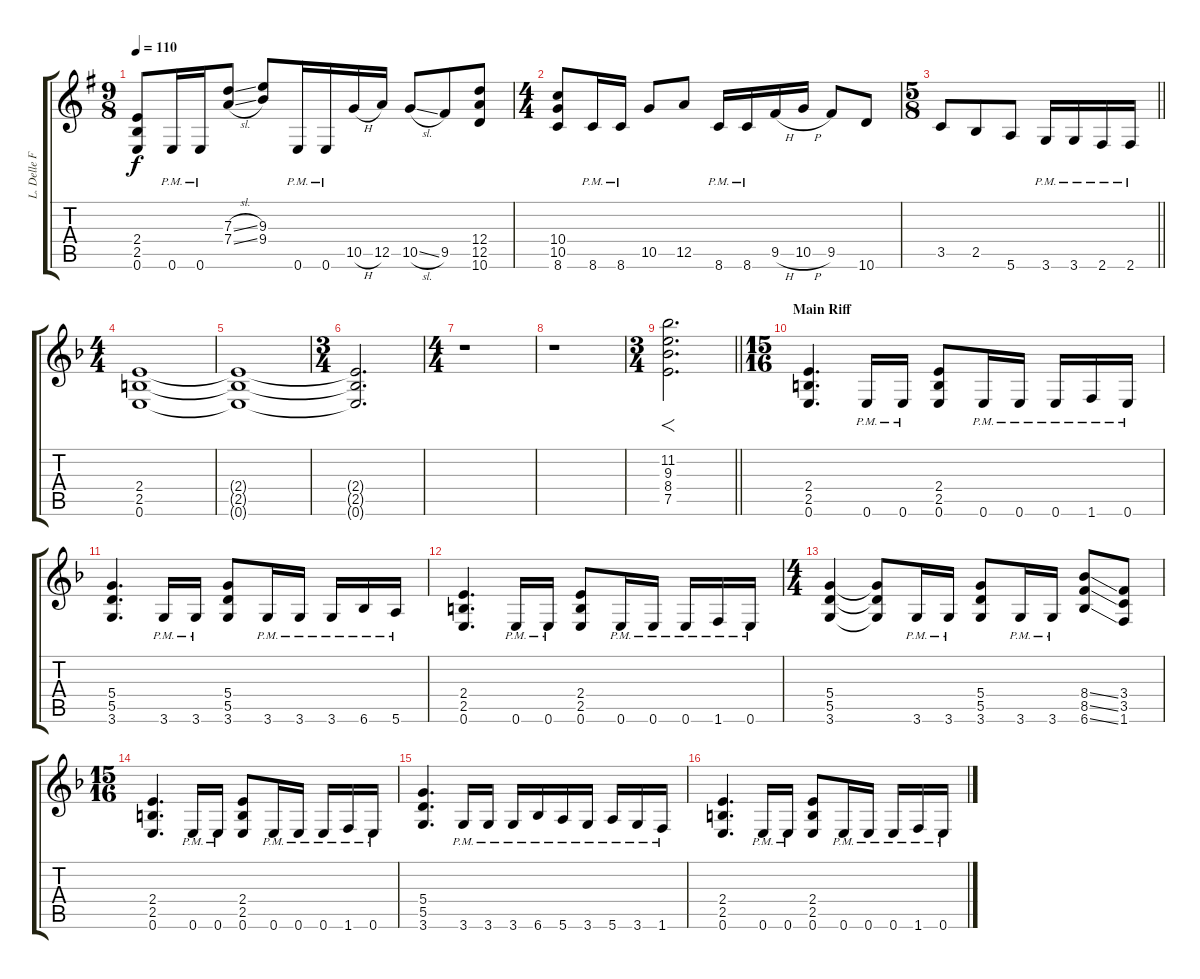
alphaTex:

\track ("L. Delle Fave (Dist. Guitar R)" "L. Delle F") {instrument overdrivenguitar}
\staff {score tabs}
\tuning (E4 B3 G3 D3 A2 E2) {hide}
\ts (9 8)
\tempo 110
\clef g2
\ks eminor
(2.4 2.5 0.6).8{dy f} 0.6{pm}.16 0.6{pm}.16 (7.3{sl} 7.4{sl}).8 (9.3 9.4).8 0.6{pm}.16 0.6{pm}.16 10.5{h}.16 12.5.16 10.5{sl}.8 9.5.8 (12.4 12.5 10.6).8 |
\ts (4 4)
(10.4 10.5 8.6).8 8.6{pm}.16 8.6{pm}.16 10.5.8 12.5.8 8.6{pm}.16 8.6{pm}.16 9.5{h}.16 10.5{h}.16 9.5.8 10.6.8 |
\ts (5 8)
\barLineRight lightlight
3.5.8 2.5.8 5.6.8 3.6{pm}.16 3.6{pm}.16 2.6{pm}.16 2.6{pm}.16 |
\ts (4 4)
\ks dminor
(2.4 2.5 0.6).1{volume 0} |
(2.4{t} 2.5{t} 0.6{t}).1 |
\ts (3 4)
(2.4{t} 2.5{t} 0.6{t}).2{d} |
\ts (4 4)
r.1 |
r.1 |
\ts (3 4)
\barLineRight lightlight
(11.2 9.3 8.4 7.5).2{f d volume 12} |
\ts (15 16)
\section ("" "Main Riff")
(2.4 2.5 0.6).4{d} 0.6{pm}.16 0.6{pm}.16 (2.4 2.5 0.6).8 0.6{pm}.16 0.6{pm}.16 0.6{pm}.16 1.6{pm}.16 0.6{pm}.16 |
(5.4 5.5 3.6).4{d} 3.6{pm}.16 3.6{pm}.16 (5.4 5.5 3.6).8 3.6{pm}.16 3.6{pm}.16 3.6{pm}.16 6.6{pm}.16 5.6{pm}.16 |
(2.4 2.5 0.6).4{d} 0.6{pm}.16 0.6{pm}.16 (2.4 2.5 0.6).8 0.6{pm}.16 0.6{pm}.16 0.6{pm}.16 1.6{pm}.16 0.6{pm}.16 |
\ts (4 4)
(5.4 5.5 3.6).4 (5.4{t} 5.5{t} 3.6{t}).8 3.6{pm}.16 3.6{pm}.16 (5.4 5.5 3.6).8 3.6{pm}.16 3.6{pm}.16 (8.4{ss} 8.5{ss} 6.6{ss}).8 (3.4 3.5 1.6).8 |
\ts (15 16)
(2.4 2.5 0.6).4{d} 0.6{pm}.16 0.6{pm}.16 (2.4 2.5 0.6).8 0.6{pm}.16 0.6{pm}.16 0.6{pm}.16 1.6{pm}.16 0.6{pm}.16 |
(5.4 5.5 3.6).4{d} 3.6{pm}.16 3.6{pm}.16 3.6{pm}.16 6.6{pm}.16 5.6{pm}.16 3.6{pm}.16 5.6{pm}.16 3.6{pm}.16 1.6{pm}.16 |
(2.4 2.5 0.6).4{d} 0.6{pm}.16 0.6{pm}.16 (2.4 2.5 0.6).8 0.6{pm}.16 0.6{pm}.16 0.6{pm}.16 1.6{pm}.16 0.6{pm}.16
